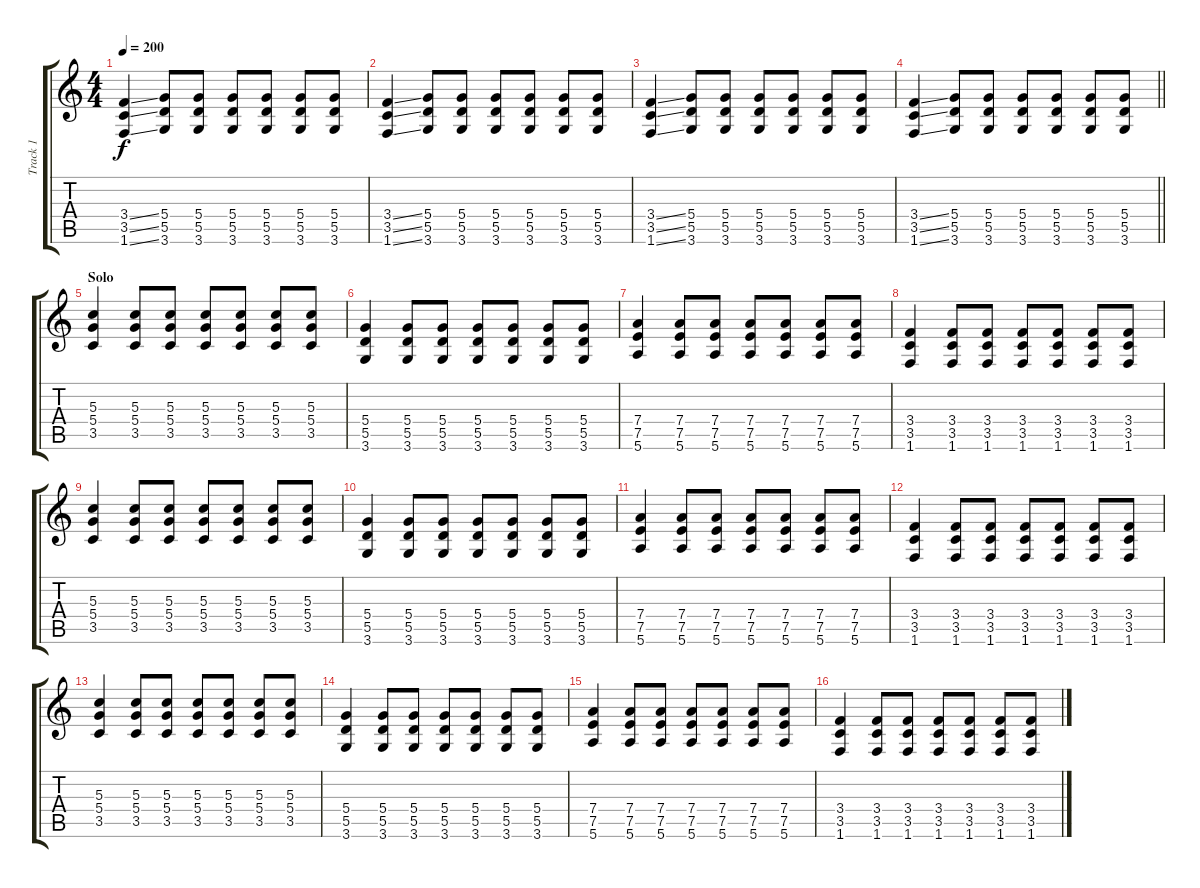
\track ("Track 1" "Track 1") {instrument distortionguitar}
\staff {score tabs}
\tuning (E4 B3 G3 D3 A2 E2) {hide}
\ts (4 4)
\tempo 200
\clef g2
\ks c
(3.4{ss} 3.5{ss} 1.6{ss}).4{dy f} (5.4 5.5 3.6).8 (5.4 5.5 3.6).8 (5.4 5.5 3.6).8 (5.4 5.5 3.6).8 (5.4 5.5 3.6).8 (5.4 5.5 3.6).8 |
(3.4{ss} 3.5{ss} 1.6{ss}).4 (5.4 5.5 3.6).8 (5.4 5.5 3.6).8 (5.4 5.5 3.6).8 (5.4 5.5 3.6).8 (5.4 5.5 3.6).8 (5.4 5.5 3.6).8 |
(3.4{ss} 3.5{ss} 1.6{ss}).4 (5.4 5.5 3.6).8 (5.4 5.5 3.6).8 (5.4 5.5 3.6).8 (5.4 5.5 3.6).8 (5.4 5.5 3.6).8 (5.4 5.5 3.6).8 |
\barLineRight lightlight
(3.4{ss} 3.5{ss} 1.6{ss}).4 (5.4 5.5 3.6).8 (5.4 5.5 3.6).8 (5.4 5.5 3.6).8 (5.4 5.5 3.6).8 (5.4 5.5 3.6).8 (5.4 5.5 3.6).8 |
\section ("" "Solo")
(5.3 5.4 3.5).4 (5.3 5.4 3.5).8 (5.3 5.4 3.5).8 (5.3 5.4 3.5).8 (5.3 5.4 3.5).8 (5.3 5.4 3.5).8 (5.3 5.4 3.5).8 |
(5.4 5.5 3.6).4 (5.4 5.5 3.6).8 (5.4 5.5 3.6).8 (5.4 5.5 3.6).8 (5.4 5.5 3.6).8 (5.4 5.5 3.6).8 (5.4 5.5 3.6).8 |
(7.4 7.5 5.6).4 (7.4 7.5 5.6).8 (7.4 7.5 5.6).8 (7.4 7.5 5.6).8 (7.4 7.5 5.6).8 (7.4 7.5 5.6).8 (7.4 7.5 5.6).8 |
(3.4 3.5 1.6).4 (3.4 3.5 1.6).8 (3.4 3.5 1.6).8 (3.4 3.5 1.6).8 (3.4 3.5 1.6).8 (3.4 3.5 1.6).8 (3.4 3.5 1.6).8 |
(5.3 5.4 3.5).4 (5.3 5.4 3.5).8 (5.3 5.4 3.5).8 (5.3 5.4 3.5).8 (5.3 5.4 3.5).8 (5.3 5.4 3.5).8 (5.3 5.4 3.5).8 |
(5.4 5.5 3.6).4 (5.4 5.5 3.6).8 (5.4 5.5 3.6).8 (5.4 5.5 3.6).8 (5.4 5.5 3.6).8 (5.4 5.5 3.6).8 (5.4 5.5 3.6).8 |
(7.4 7.5 5.6).4 (7.4 7.5 5.6).8 (7.4 7.5 5.6).8 (7.4 7.5 5.6).8 (7.4 7.5 5.6).8 (7.4 7.5 5.6).8 (7.4 7.5 5.6).8 |
(3.4 3.5 1.6).4 (3.4 3.5 1.6).8 (3.4 3.5 1.6).8 (3.4 3.5 1.6).8 (3.4 3.5 1.6).8 (3.4 3.5 1.6).8 (3.4 3.5 1.6).8 |
(5.3 5.4 3.5).4 (5.3 5.4 3.5).8 (5.3 5.4 3.5).8 (5.3 5.4 3.5).8 (5.3 5.4 3.5).8 (5.3 5.4 3.5).8 (5.3 5.4 3.5).8 |
(5.4 5.5 3.6).4 (5.4 5.5 3.6).8 (5.4 5.5 3.6).8 (5.4 5.5 3.6).8 (5.4 5.5 3.6).8 (5.4 5.5 3.6).8 (5.4 5.5 3.6).8 |
(7.4 7.5 5.6).4 (7.4 7.5 5.6).8 (7.4 7.5 5.6).8 (7.4 7.5 5.6).8 (7.4 7.5 5.6).8 (7.4 7.5 5.6).8 (7.4 7.5 5.6).8 |
(3.4 3.5 1.6).4 (3.4 3.5 1.6).8 (3.4 3.5 1.6).8 (3.4 3.5 1.6).8 (3.4 3.5 1.6).8 (3.4 3.5 1.6).8 (3.4 3.5 1.6).8
